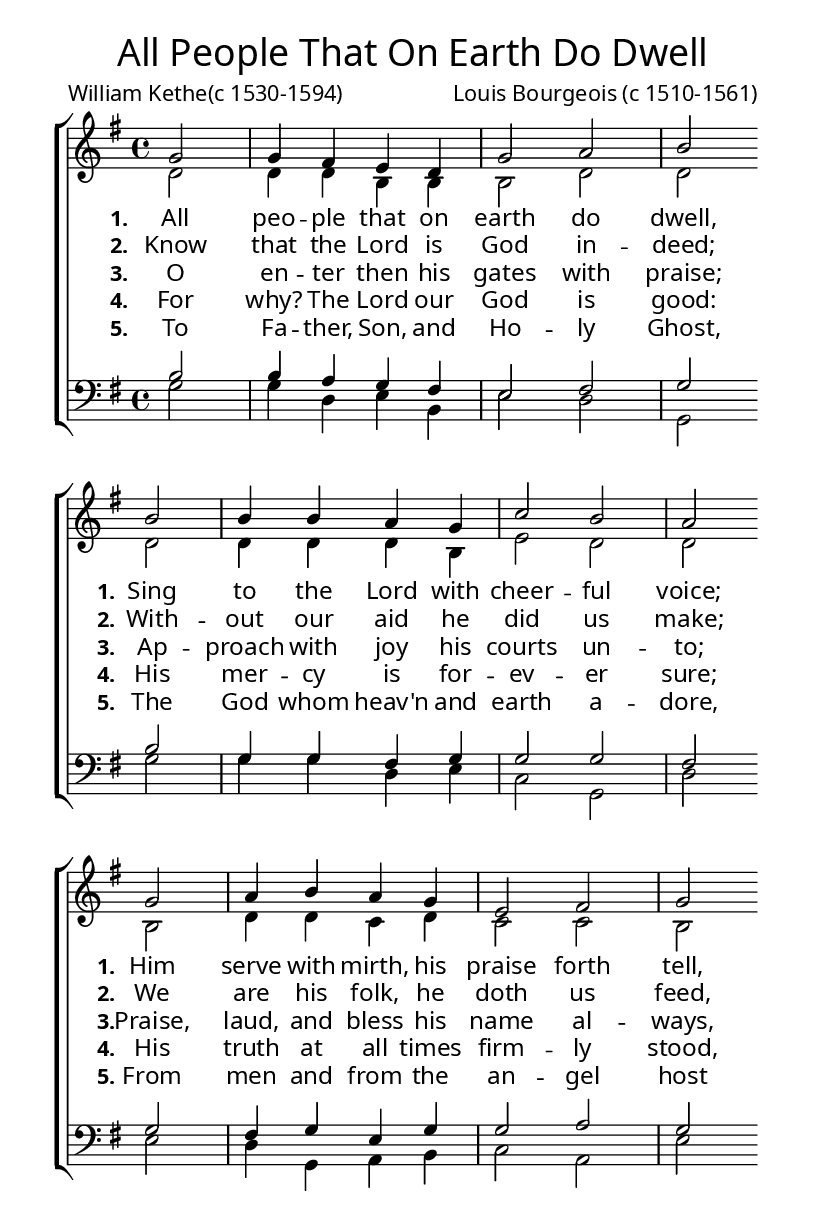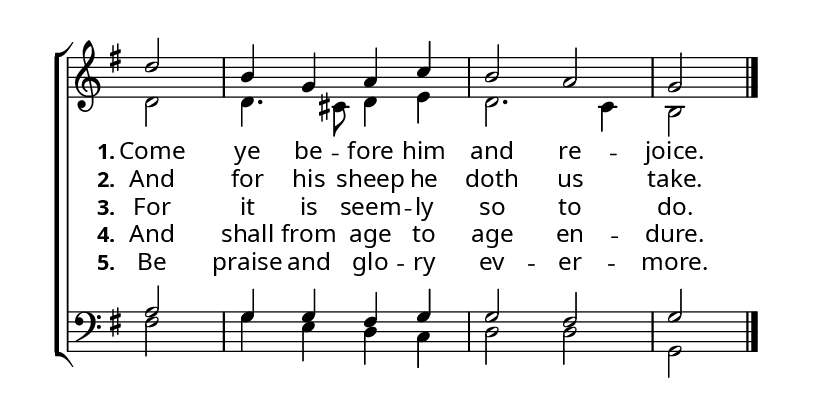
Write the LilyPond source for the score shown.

\version "2.14.2"
%\include "../util.ly"
\include "inc-header.ly"
\header {
  title = \markup{\override #'(font-name . "Garamond Premr Pro"){ \abs-fontsize #18 "All People That On Earth Do Dwell"}}
  composer = \markup"Louis Bourgeois (c 1510-1561)"
  poet = \markup "William Kethe(c 1530-1594)"
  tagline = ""
}
\paper {
  inner-margin = 0.45\in
  outer-margin = 0.45\in
}
#(set-global-staff-size 19) \paper{ #(define fonts (make-pango-font-tree "Garamond Premr Pro" "Garamond Premr Pro" "Garamond Premr Pro" (/ 19 20))) }
global = {
  \key g \major
  \time 4/4
  %\dynamicUp
  %\set crescendoSpanner = #'dashed-line
  %\set midiInstrument = "recorder"
  \autoBeamOff
  \override DynamicTextSpanner #'style = #'none
}

sopMusic = \relative c'' {
  \partial 2 g2 | g4 fis e d | g2 a | b
              b | b4 b a g | c2 b a
              g | a4 b a g | e2 fis | g
              d' | b4 g a c | b2 a | g2
  \bar "|."
}
sopWords = \lyricmode {
  \set stanza = "1. " \set shortVocalName = "1. "
  All peo -- ple that on earth do dwell,
  Sing to the Lord with cheer -- ful voice;
  Him serve with mirth, his praise forth tell,
  Come ye be -- fore him and re -- joice.
}

sopWordsII = \lyricmode {
  \set stanza = "2. " \set shortVocalName = "2. "
  Know that the Lord is God in -- deed;
  With -- out our aid he did us make;
  We are his folk, he doth us feed,
  And for his sheep he doth us take.
}

sopWordsIII = \lyricmode {
  \set stanza = "3. " \set shortVocalName = "3. "
  O en -- ter then his gates with praise;
  Ap -- proach with joy his courts un -- to;
  Praise, laud, and bless his name al -- ways,
  For it is seem -- ly so to do.
}

sopWordsIV = \lyricmode {
  \set stanza = "4. " \set shortVocalName = "4. "
  For why? The Lord our God is good:
  His mer -- cy is for -- ev -- er sure;
  His truth at all times firm -- ly stood,
  And shall from age to age en -- dure.
}

sopWordsV = \lyricmode {
  \set stanza = "5. " \set shortVocalName = "5. "
  To Fa -- ther, Son, and Ho -- ly Ghost,
  The God whom heav'n and earth a -- dore,
  From men and from the an -- gel host
  Be praise and glo -- ry ev -- er -- more.
}

altoMusic = \relative c' {
  \partial 2 d2 | d4 d b b | b2 d | d \bar ""
              d | d4 d d b | e2 d | d \bar ""
              b | d4 d c d | c2 c | b \bar ""
              d | d4. cis8 d4 e | d2. c4 | b2
  \bar "|."
}
tenorMusic = \relative c' {
  \partial 2 b2 | b4 a g fis | e2 fis | g
              b | g4 g fis g | g2 g | fis
              g | fis4 g e g | g2 a | g
              a | g4 g fis g | g2 fis | g
  \bar "|."
}

bassMusic = \relative c' {
  \partial 2 g2 | g4 d e b | e2 d | g,
             g' | g4 g d e | c2 g | d'
             e  | d4 g, a b | c2 a | e'
             fis | g4 e d c | d2 d | g,
  \bar "|."
}
\score {
<<
   \new ChoirStaff <<
    \new Staff = women <<
      \new Voice = "sopranos" { \voiceOne << \global \sopMusic >> }
      \new Voice = "altos" { \voiceTwo << \global \altoMusic >> }
    >>
    \new Lyrics = "altos"  \lyricsto "sopranos" \sopWords
    \new Lyrics = "altosII"  \lyricsto "sopranos" \sopWordsII
    \new Lyrics = "altosII"  \lyricsto "sopranos" \sopWordsIII
    \new Lyrics = "altosII"  \lyricsto "sopranos" \sopWordsIV
    \new Lyrics = "altosII"  \lyricsto "sopranos" \sopWordsV
   \new Staff = men <<
      \clef bass
      \new Voice = "tenors" { \voiceOne << \global \tenorMusic >> }
      \new Voice = "basses" { \voiceTwo << \global \bassMusic >> }
    >>
  >>
%    \new PianoStaff << \new Staff { \new Voice { \pianoRH } } \new Staff { \clef "bass" \pianoLH } >>
  >>
  \midi {
    \tempo 4 = 90
    \set Staff.midiInstrument = "flute"
  
    \context {
      \Voice
      \remove "Dynamic_performer"
    }
  }
  \layout {
    \context {
      \Lyrics
      % \override LyricText #'font-size = #1.3
      % \override VerticalAxisGroup #'staff-affinity = #0
      % \override LyricText #'X-offset = #center-on-word
    }
    \context {
      \Score
      % \override SpacingSpanner #'base-shortest-duration = #(ly:make-moment 1 8)
      % \override SpacingSpanner #'common-shortest-duration = #(ly:make-moment 1 4)
    }
    \context {
      % Remove all empty staves
      \Staff \RemoveEmptyStaves \override VerticalAxisGroup #'remove-first = ##t
      
      \override VerticalAxisGroup #'staff-staff-spacing =
      #'((basic-distance . 0)
         (minimum-distance . 0)
         (padding . -1)
         (stretchability . 2))
    }
  }
}
